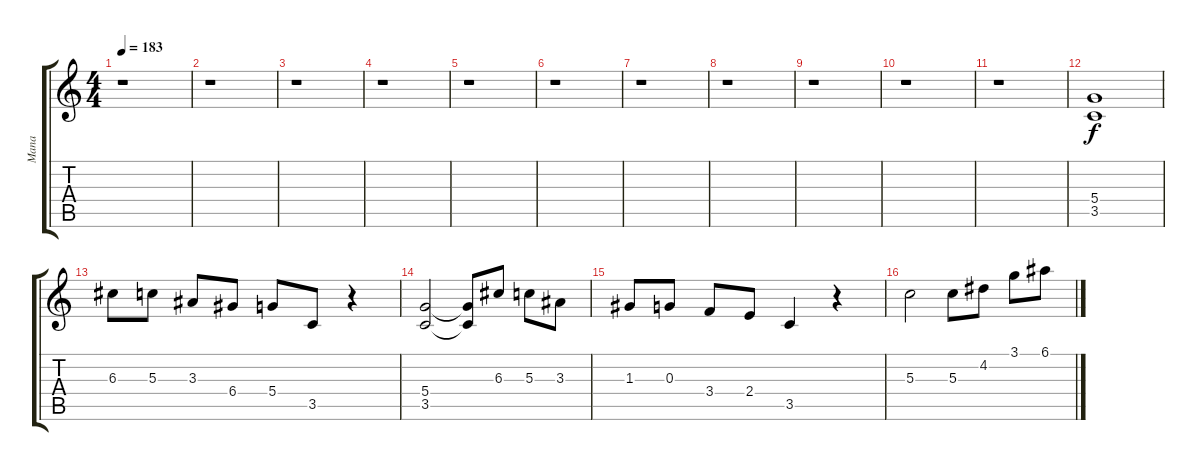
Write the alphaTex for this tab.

\track ("Mana" "Mana") {instrument distortionguitar}
\staff {score tabs}
\tuning (E4 B3 G3 D3 A2 E2) {hide}
\ts (4 4)
\tempo 183
\clef g2
\ks c
r.1{dy f} |
r.1 |
r.1 |
r.1 |
r.1 |
r.1 |
r.1 |
r.1 |
r.1 |
r.1 |
r.1 |
(5.4 3.5).1 |
6.3.8 5.3.8 3.3.8 6.4.8 5.4.8 3.5.8 r.4 |
(5.4 3.5).2 (5.4{t} 3.5{t}).8 6.3.8 5.3.8 3.3.8 |
1.3.8 0.3.8 3.4.8 2.4.8 3.5.4 r.4 |
5.3.2 5.3.8 4.2.8 3.1.8 6.1.8
